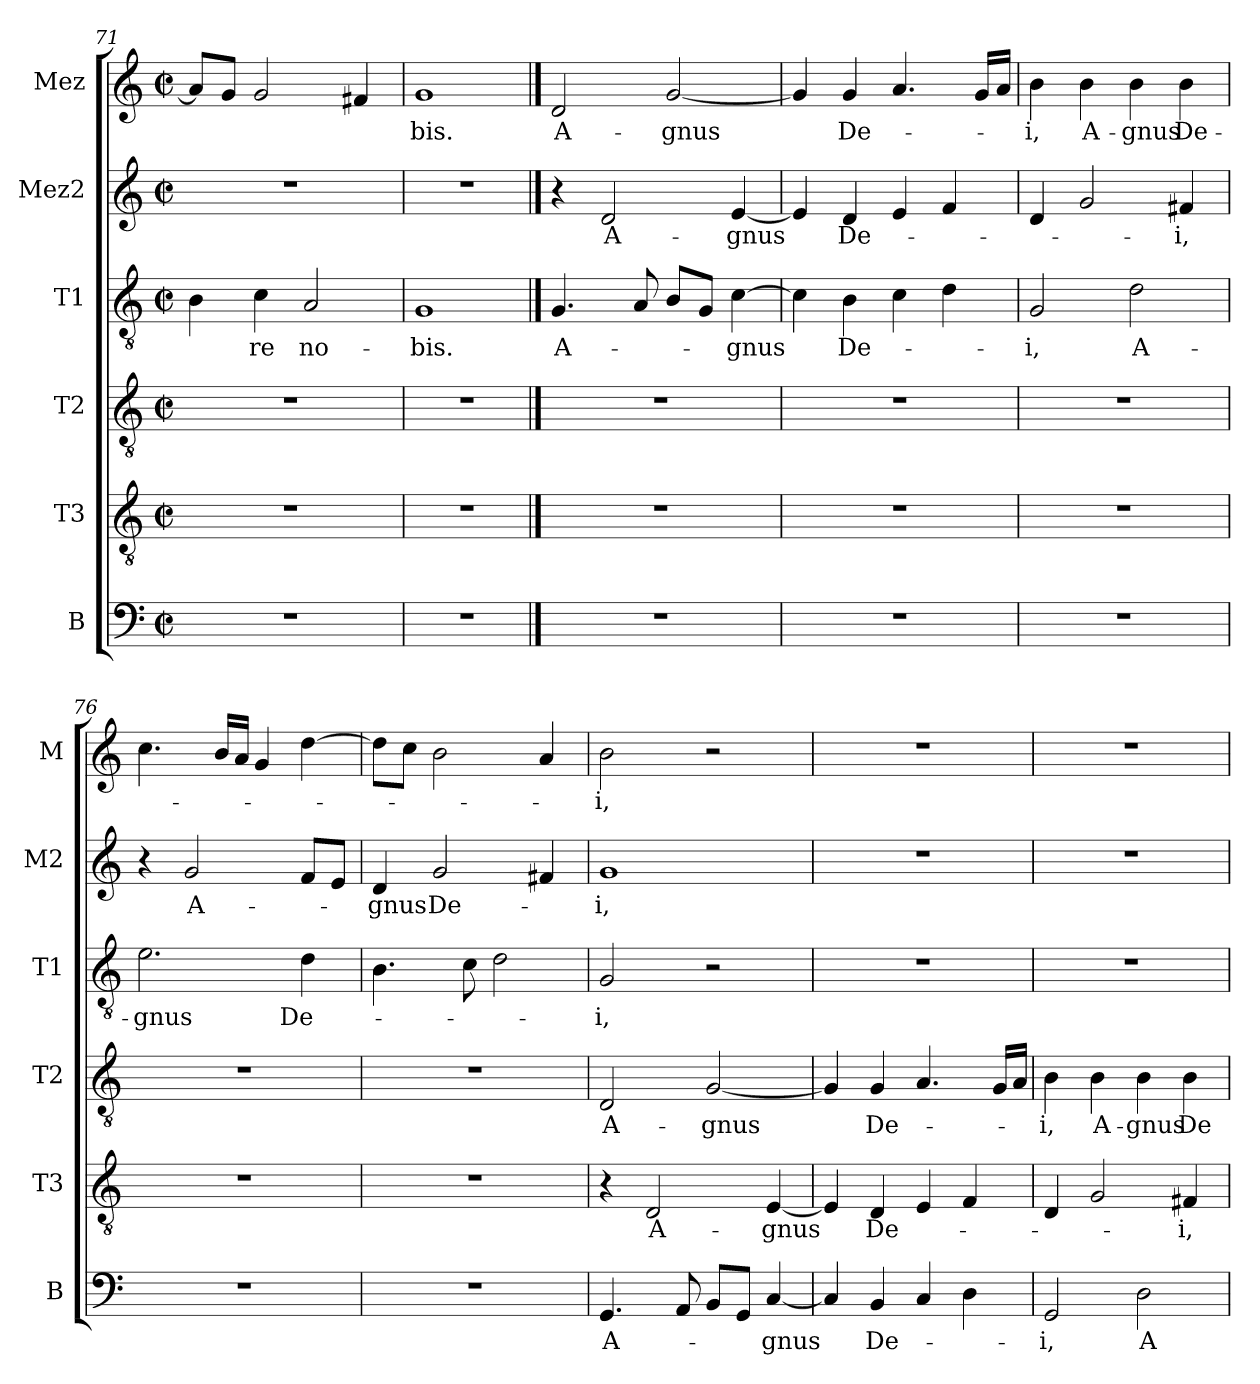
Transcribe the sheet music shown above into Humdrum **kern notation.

**kern	**text	**kern	**text	**kern	**text	**kern	**text	**kern	**text	**kern	**text
*part6	*part6	*part5	*part5	*part4	*part4	*part3	*part3	*part2	*part2	*part1	*part1
*staff6	*staff6	*staff5	*staff5	*staff4	*staff4	*staff3	*staff3	*staff2	*staff2	*staff1	*staff1
*I"B	*	*I"T3	*	*I"T2	*	*I"T1	*	*I"Mez2	*	*I"Mez	*
*I'B	*	*I'T3	*	*I'T2	*	*I'T1	*	*I'M2	*	*I'M	*
*clefF4	*	*clefGv2	*	*clefGv2	*	*clefGv2	*	*clefG2	*	*clefG2	*
*k[]	*	*k[]	*	*k[]	*	*k[]	*	*k[]	*	*k[]	*
*M2/2	*	*M2/2	*	*M2/2	*	*M2/2	*	*M2/2	*	*M2/2	*
*met(c|)	*	*met(c|)	*	*met(c|)	*	*met(c|)	*	*met(c|)	*	*met(c|)	*
=71	=71	=71	=71	=71	=71	=71	=71	=71	=71	=71	=71
1r	.	1r	.	1r	.	4B\	.	1r	.	8a/L]	.
.	.	.	.	.	.	.	.	.	.	8g/J	.
.	.	.	.	.	.	4c\	-re	.	.	2g/	.
.	.	.	.	.	.	2A/	no-	.	.	.	.
.	.	.	.	.	.	.	.	.	.	4f#X/	.
=72	=72	=72	=72	=72	=72	=72	=72	=72	=72	=72	=72
1r	.	1r	.	1r	.	1G	-bis.	1r	.	1g	-bis.
==73	==73	==73	==73	==73	==73	==73	==73	==73	==73	==73	==73
1r	.	1r	.	1r	.	4.G/	A-	4r	.	2d/	A-
.	.	.	.	.	.	.	.	2d/	A-	.	.
.	.	.	.	.	.	8A/	.	.	.	.	.
.	.	.	.	.	.	8B/L	.	.	.	[2g/	-gnus
.	.	.	.	.	.	8G/J	.	.	.	.	.
.	.	.	.	.	.	[4c\	-gnus	[4e/	-gnus	.	.
=74	=74	=74	=74	=74	=74	=74	=74	=74	=74	=74	=74
1r	.	1r	.	1r	.	4c\]	.	4e/]	.	4g/]	.
.	.	.	.	.	.	4B\	De-	4d/	De-	4g/	De-
.	.	.	.	.	.	4c\	.	4e/	.	4.a/	.
.	.	.	.	.	.	4d\	.	4f/	.	.	.
.	.	.	.	.	.	.	.	.	.	16g/LL	.
.	.	.	.	.	.	.	.	.	.	16a/JJ	.
=75	=75	=75	=75	=75	=75	=75	=75	=75	=75	=75	=75
1r	.	1r	.	1r	.	2G/	-i,	4d/	.	4b\	-i,
.	.	.	.	.	.	.	.	2g/	.	4b\	A-
.	.	.	.	.	.	2d\	A-	.	.	4b\	-gnus
.	.	.	.	.	.	.	.	4f#X/	i,	4b\	De-
=76	=76	=76	=76	=76	=76	=76	=76	=76	=76	=76	=76
1r	.	1r	.	1r	.	2.e\	-gnus	4r	.	4.cc\	.
.	.	.	.	.	.	.	.	2g/	A-	.	.
.	.	.	.	.	.	.	.	.	.	16b/LL	.
.	.	.	.	.	.	.	.	.	.	16a/JJ	.
.	.	.	.	.	.	.	.	.	.	4g/	.
.	.	.	.	.	.	4d\	De-	8f/L	.	[4dd\	.
.	.	.	.	.	.	.	.	8e/J	.	.	.
=77	=77	=77	=77	=77	=77	=77	=77	=77	=77	=77	=77
1r	.	1r	.	1r	.	4.B\	.	4d/	-gnus	8dd\L]	.
.	.	.	.	.	.	.	.	.	.	8cc\J	.
.	.	.	.	.	.	.	.	2g/	De-	2b\	.
.	.	.	.	.	.	8c\	.	.	.	.	.
.	.	.	.	.	.	2d\	.	.	.	.	.
.	.	.	.	.	.	.	.	4f#X/	.	4a/	.
=78	=78	=78	=78	=78	=78	=78	=78	=78	=78	=78	=78
4.GG/	A-	4r	.	2D/	A-	2G/	-i,	1g	-i,	2b\	-i,
.	.	2D/	A-	.	.	.	.	.	.	.	.
8AA/	.	.	.	.	.	.	.	.	.	.	.
8BB/L	.	.	.	[2G/	-gnus	2r	.	.	.	2r	.
8GG/J	.	.	.	.	.	.	.	.	.	.	.
[4C/	-gnus	[4E/	-gnus	.	.	.	.	.	.	.	.
=79	=79	=79	=79	=79	=79	=79	=79	=79	=79	=79	=79
4C/]	.	4E/]	.	4G/]	.	1r	.	1r	.	1r	.
4BB/	De-	4D/	De-	4G/	De-	.	.	.	.	.	.
4C/	.	4E/	.	4.A/	.	.	.	.	.	.	.
4D\	.	4F/	.	.	.	.	.	.	.	.	.
.	.	.	.	16G/LL	.	.	.	.	.	.	.
.	.	.	.	16A/JJ	.	.	.	.	.	.	.
=80	=80	=80	=80	=80	=80	=80	=80	=80	=80	=80	=80
2GG/	-i,	4D/	.	4B\	-i,	1r	.	1r	.	1r	.
.	.	2G/	.	4B\	A-	.	.	.	.	.	.
2D\	A-	.	.	4B\	-gnus	.	.	.	.	.	.
.	.	4F#X/	-i,	4B\	De-	.	.	.	.	.	.
=	=	=	=	=	=	=	=	=	=	=	=
*-	*-	*-	*-	*-	*-	*-	*-	*-	*-	*-	*-
